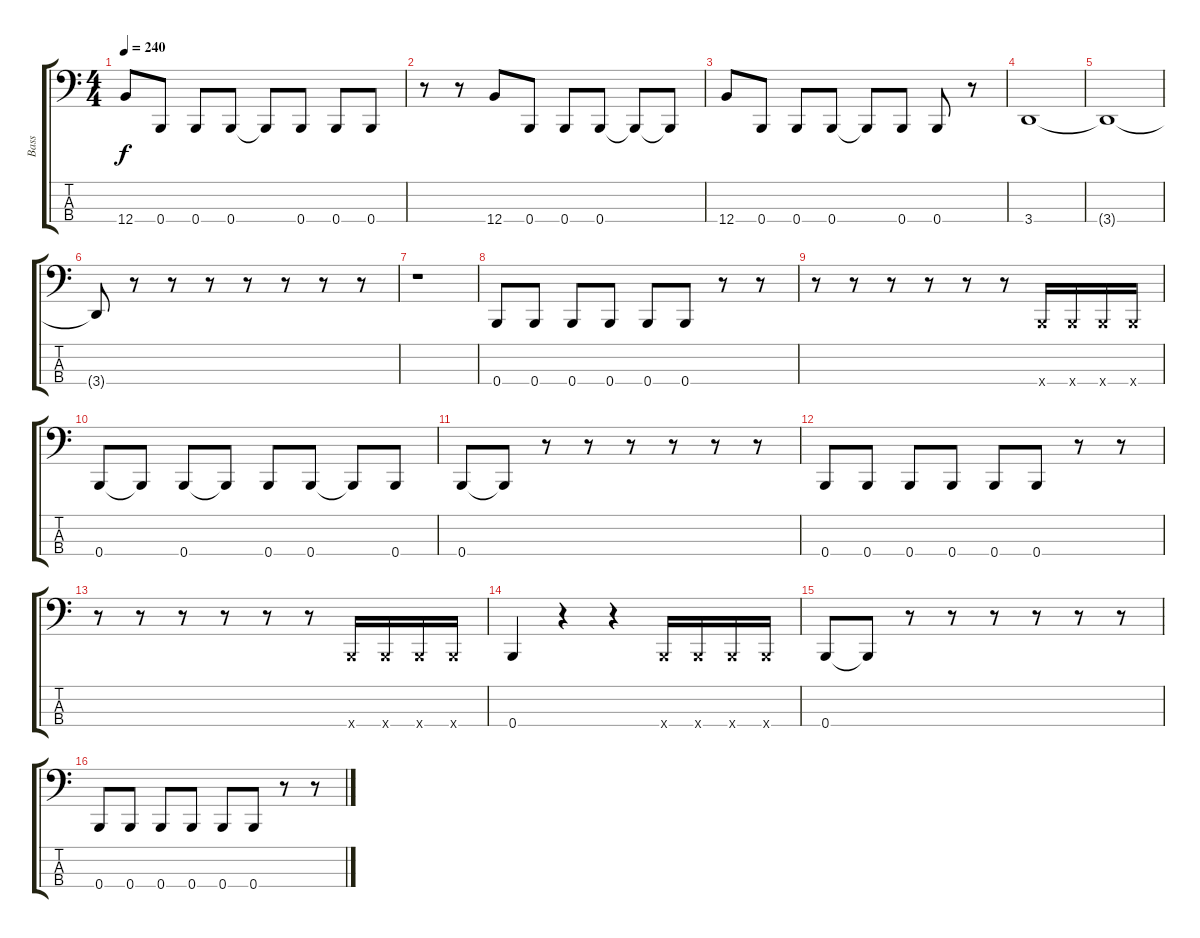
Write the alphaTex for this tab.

\track ("Bass" "Bass") {instrument electricbasspick}
\staff {score tabs}
\tuning (E2 B1 Gb1 B0) {hide}
\ts (4 4)
\tempo 240
\clef f4
\ks c
12.4.8{dy f} 0.4.8 0.4.8 0.4.8 0.4{t}.8 0.4.8 0.4.8 0.4.8 |
r.8 r.8 12.4.8 0.4.8 0.4.8 0.4.8 0.4{t}.8 0.4{t}.8 |
12.4.8 0.4.8 0.4.8 0.4.8 0.4{t}.8 0.4.8 0.4.8 r.8{volume 0} |
3.4.1{volume 12} |
3.4{t}.1 |
3.4{t}.8 r.8 r.8 r.8 r.8 r.8 r.8 r.8 |
r.1 |
0.4.8 0.4.8 0.4.8 0.4.8 0.4.8 0.4.8 r.8 r.8 |
r.8 r.8 r.8 r.8 r.8 r.8 0.4{x}.16 0.4{x}.16 0.4{x}.16 0.4{x}.16 |
0.4.8 0.4{t}.8 0.4.8 0.4{t}.8 0.4.8 0.4.8 0.4{t}.8 0.4.8 |
0.4.8 0.4{t}.8 r.8 r.8 r.8 r.8 r.8 r.8 |
0.4.8 0.4.8 0.4.8 0.4.8 0.4.8 0.4.8 r.8 r.8 |
r.8 r.8 r.8 r.8 r.8 r.8 0.4{x}.16 0.4{x}.16 0.4{x}.16 0.4{x}.16 |
0.4.4 r.4 r.4 0.4{x}.16 0.4{x}.16 0.4{x}.16 0.4{x}.16 |
0.4.8 0.4{t}.8 r.8 r.8 r.8 r.8 r.8 r.8 |
0.4.8 0.4.8 0.4.8 0.4.8 0.4.8 0.4.8 r.8 r.8
